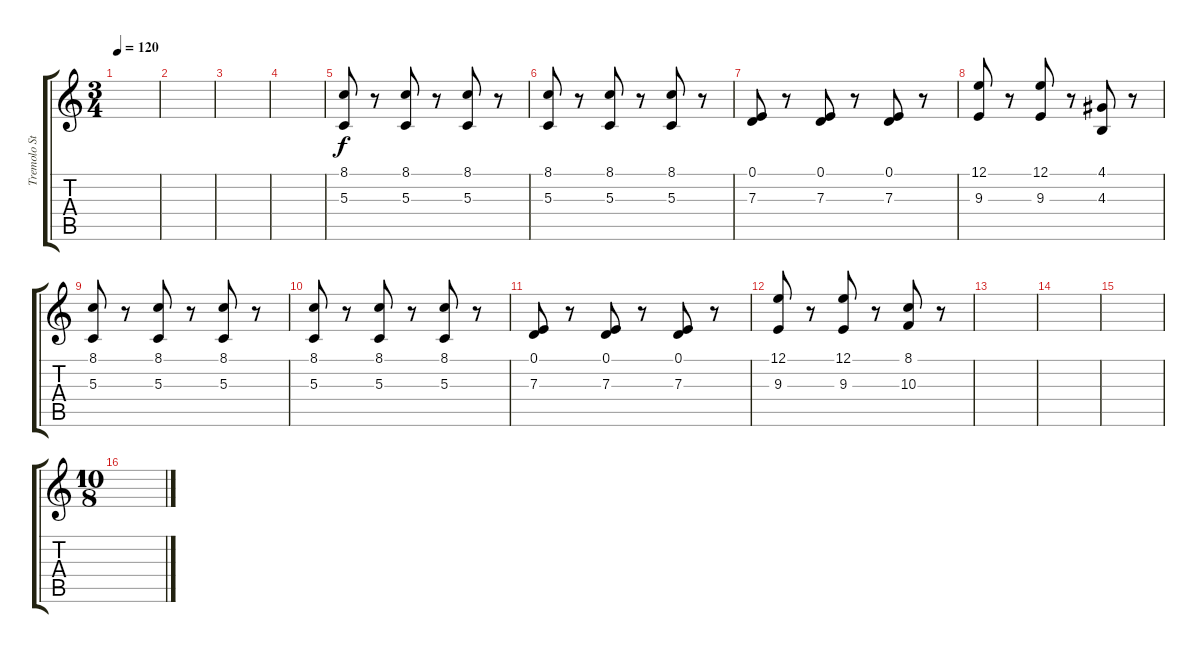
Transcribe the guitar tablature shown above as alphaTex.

\track ("Tremolo Strings" "Tremolo St") {instrument tremolostrings}
\staff {score tabs}
\tuning (E4 B3 G3 D3 A2 E2) {hide}
\ts (3 4)
\tempo 120
\clef g2
\ks c
|
|
|
|
(8.1 5.3).8 r.8 (8.1 5.3).8 r.8 (8.1 5.3).8 r.8 |
(8.1 5.3).8 r.8 (8.1 5.3).8 r.8 (8.1 5.3).8 r.8 |
(0.1 7.3).8 r.8 (0.1 7.3).8 r.8 (0.1 7.3).8 r.8 |
(12.1 9.3).8 r.8 (12.1 9.3).8 r.8 (4.1 4.3).8 r.8 |
(8.1 5.3).8 r.8 (8.1 5.3).8 r.8 (8.1 5.3).8 r.8 |
(8.1 5.3).8 r.8 (8.1 5.3).8 r.8 (8.1 5.3).8 r.8 |
(0.1 7.3).8 r.8 (0.1 7.3).8 r.8 (0.1 7.3).8 r.8 |
(12.1 9.3).8 r.8 (12.1 9.3).8 r.8 (8.1 10.3).8 r.8 |
|
|
|
\ts (10 8)
